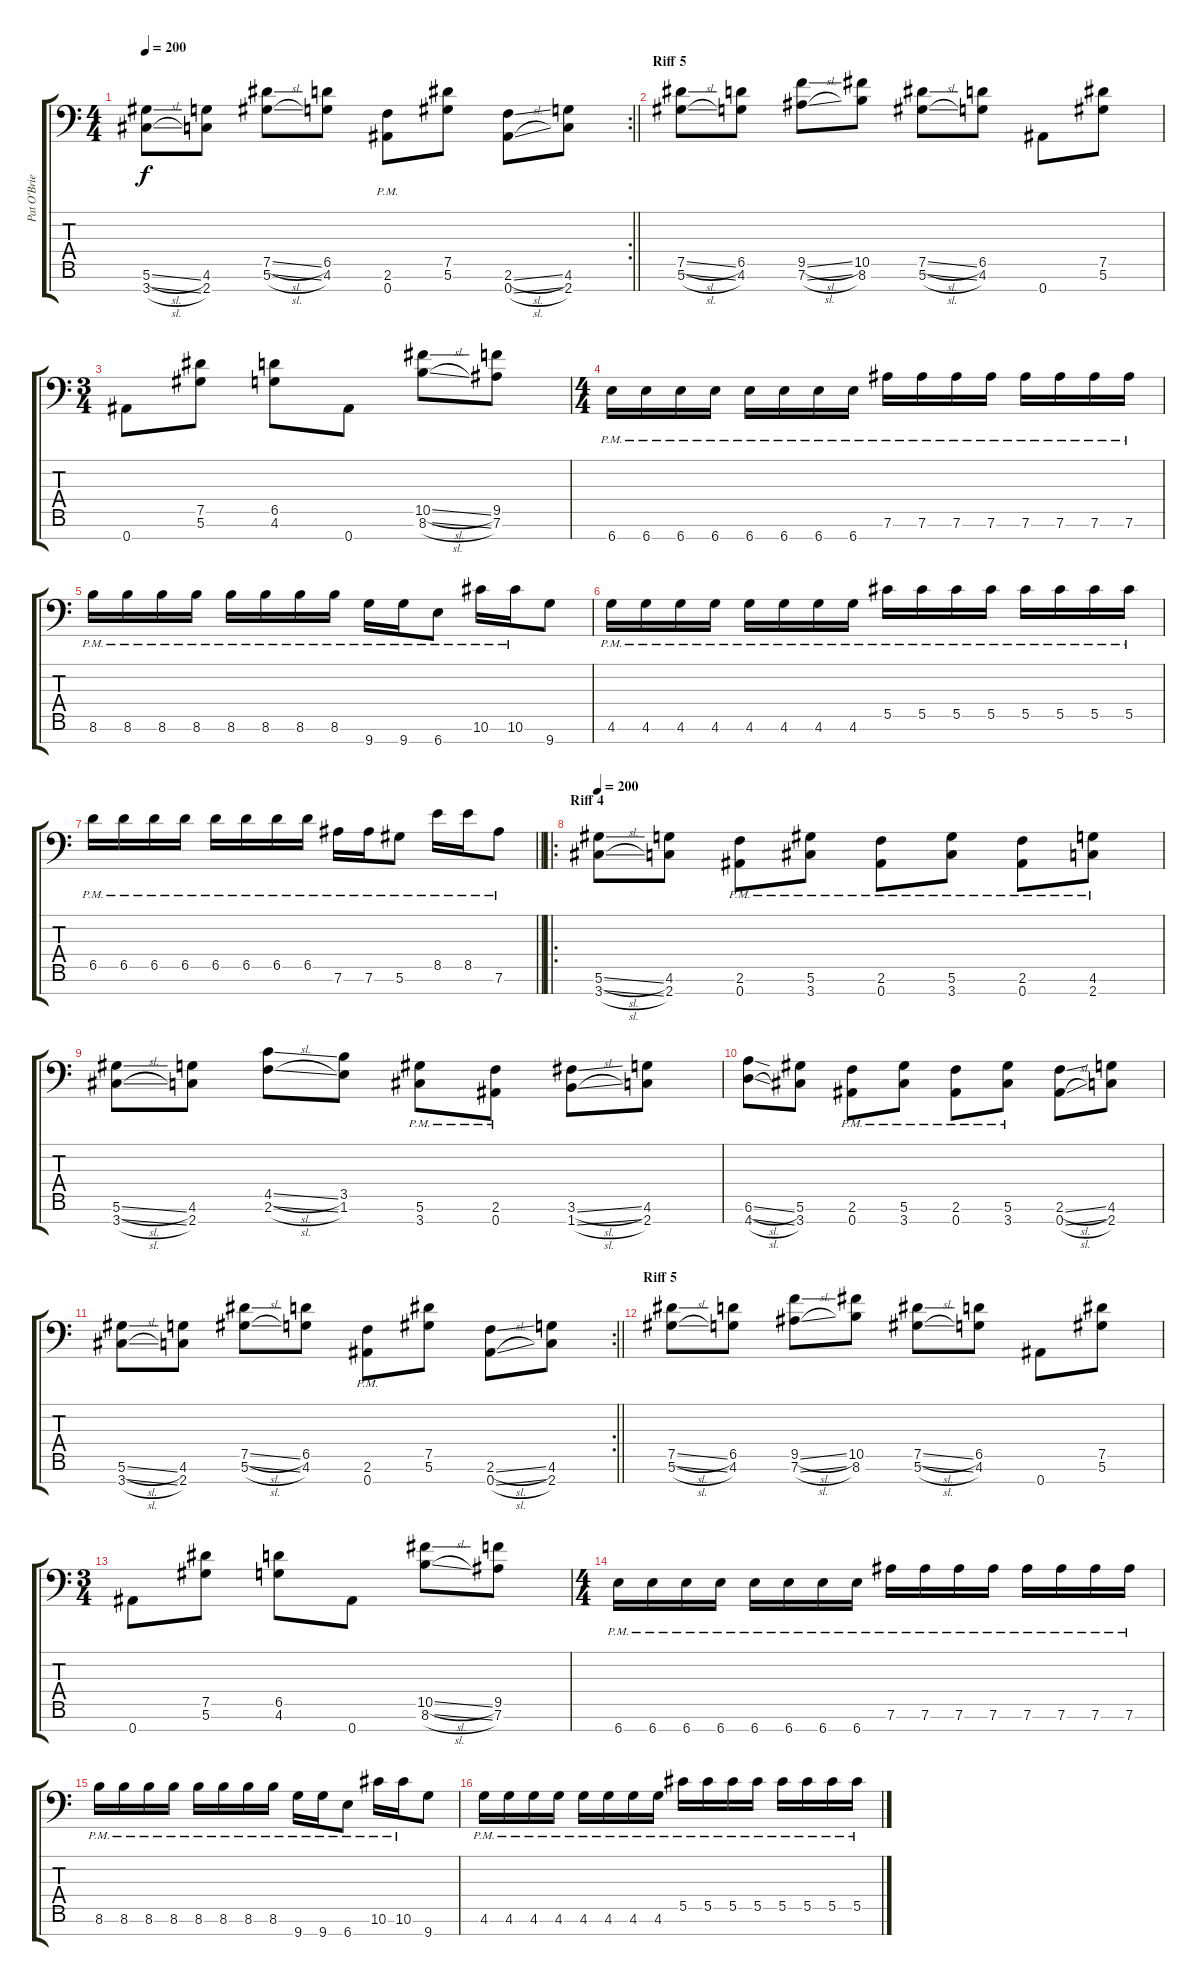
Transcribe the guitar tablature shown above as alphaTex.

\track ("Pat O'Brien" "Pat O'Brie") {instrument distortionguitar}
\staff {score tabs}
\tuning (Eb4 Bb3 Gb3 Db3 Ab2 Eb2 Bb1) {hide}
\rc 2
\ts (4 4)
\tempo 200
\clef f4
\barLineRight lightlight
\ks c
(5.6{sl} 3.7{sl}).8{dy f} (4.6 2.7).8 (7.5{sl} 5.6{sl}).8 (6.5 4.6).8 (2.6{pm} 0.7{pm}).8 (7.5 5.6).8 (2.6{sl} 0.7{sl}).8 (4.6 2.7).8 |
\section ("" "Riff 5")
(7.5{sl} 5.6{sl}).8 (6.5 4.6).8 (9.5{sl} 7.6{sl}).8 (10.5 8.6).8 (7.5{sl} 5.6{sl}).8 (6.5 4.6).8 0.7.8 (7.5 5.6).8 |
\ts (3 4)
0.7.8 (7.5 5.6).8 (6.5 4.6).8 0.7.8 (10.5{sl} 8.6{sl}).8 (9.5 7.6).8 |
\ts (4 4)
6.7{pm}.16 6.7{pm}.16 6.7{pm}.16 6.7{pm}.16 6.7{pm}.16 6.7{pm}.16 6.7{pm}.16 6.7{pm}.16 7.6{pm}.16 7.6{pm}.16 7.6{pm}.16 7.6{pm}.16 7.6{pm}.16 7.6{pm}.16 7.6{pm}.16 7.6{pm}.16 |
8.6{pm}.16 8.6{pm}.16 8.6{pm}.16 8.6{pm}.16 8.6{pm}.16 8.6{pm}.16 8.6{pm}.16 8.6{pm}.16 9.7{pm}.16 9.7{pm}.16 6.7{pm}.8 10.6{pm}.16 10.6{pm}.16 9.7.8 |
4.6{pm}.16 4.6{pm}.16 4.6{pm}.16 4.6{pm}.16 4.6{pm}.16 4.6{pm}.16 4.6{pm}.16 4.6{pm}.16 5.5{pm}.16 5.5{pm}.16 5.5{pm}.16 5.5{pm}.16 5.5{pm}.16 5.5{pm}.16 5.5{pm}.16 5.5{pm}.16 |
\barLineRight lightlight
6.5{pm}.16 6.5{pm}.16 6.5{pm}.16 6.5{pm}.16 6.5{pm}.16 6.5{pm}.16 6.5{pm}.16 6.5{pm}.16 7.6{pm}.16 7.6{pm}.16 5.6{pm}.8 8.5{pm}.16 8.5{pm}.16 7.6{pm}.8 |
\ro
\section ("" "Riff 4")
\tempo 200
(5.6{sl} 3.7{sl}).8 (4.6 2.7).8 (2.6{pm} 0.7{pm}).8 (5.6{pm} 3.7{pm}).8 (2.6{pm} 0.7{pm}).8 (5.6{pm} 3.7{pm}).8 (2.6{pm} 0.7{pm}).8 (4.6{pm} 2.7{pm}).8 |
(5.6{sl} 3.7{sl}).8 (4.6 2.7).8 (4.5{sl} 2.6{sl}).8 (3.5 1.6).8 (5.6{pm} 3.7{pm}).8 (2.6{pm} 0.7{pm}).8 (3.6{sl} 1.7{sl}).8 (4.6 2.7).8 |
(6.6{sl} 4.7{sl}).8 (5.6 3.7).8 (2.6{pm} 0.7{pm}).8 (5.6{pm} 3.7{pm}).8 (2.6{pm} 0.7{pm}).8 (5.6{pm} 3.7{pm}).8 (2.6{sl} 0.7{sl}).8 (4.6 2.7).8 |
\rc 2
\barLineRight lightlight
(5.6{sl} 3.7{sl}).8 (4.6 2.7).8 (7.5{sl} 5.6{sl}).8 (6.5 4.6).8 (2.6{pm} 0.7{pm}).8 (7.5 5.6).8 (2.6{sl} 0.7{sl}).8 (4.6 2.7).8 |
\section ("" "Riff 5")
(7.5{sl} 5.6{sl}).8 (6.5 4.6).8 (9.5{sl} 7.6{sl}).8 (10.5 8.6).8 (7.5{sl} 5.6{sl}).8 (6.5 4.6).8 0.7.8 (7.5 5.6).8 |
\ts (3 4)
0.7.8 (7.5 5.6).8 (6.5 4.6).8 0.7.8 (10.5{sl} 8.6{sl}).8 (9.5 7.6).8 |
\ts (4 4)
6.7{pm}.16 6.7{pm}.16 6.7{pm}.16 6.7{pm}.16 6.7{pm}.16 6.7{pm}.16 6.7{pm}.16 6.7{pm}.16 7.6{pm}.16 7.6{pm}.16 7.6{pm}.16 7.6{pm}.16 7.6{pm}.16 7.6{pm}.16 7.6{pm}.16 7.6{pm}.16 |
8.6{pm}.16 8.6{pm}.16 8.6{pm}.16 8.6{pm}.16 8.6{pm}.16 8.6{pm}.16 8.6{pm}.16 8.6{pm}.16 9.7{pm}.16 9.7{pm}.16 6.7{pm}.8 10.6{pm}.16 10.6{pm}.16 9.7.8 |
4.6{pm}.16 4.6{pm}.16 4.6{pm}.16 4.6{pm}.16 4.6{pm}.16 4.6{pm}.16 4.6{pm}.16 4.6{pm}.16 5.5{pm}.16 5.5{pm}.16 5.5{pm}.16 5.5{pm}.16 5.5{pm}.16 5.5{pm}.16 5.5{pm}.16 5.5{pm}.16
